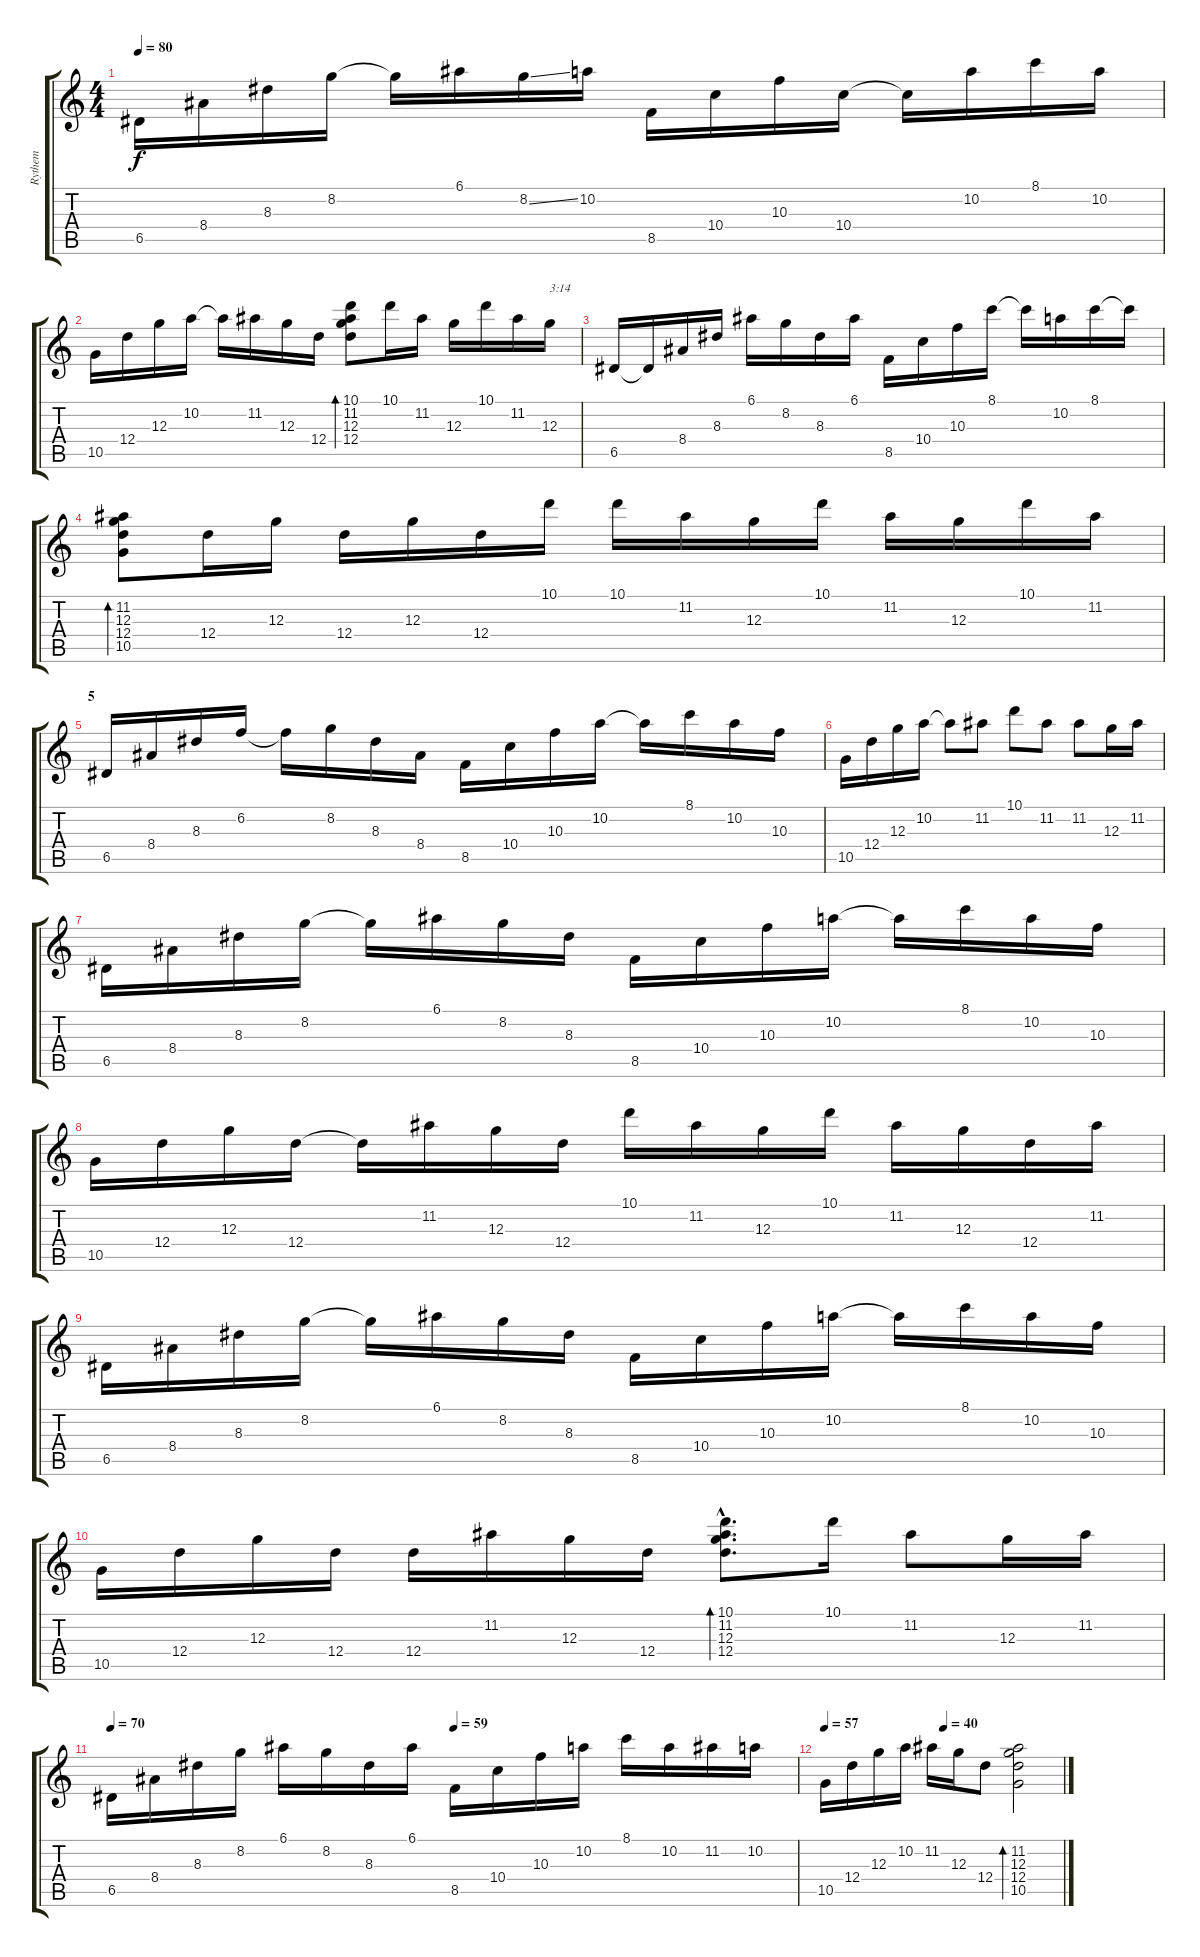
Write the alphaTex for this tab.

\track ("Rythem" "Rythem") {instrument acousticguitarnylon}
\staff {score tabs}
\tuning (E4 B3 G3 D3 A2 E2) {hide}
\ts (4 4)
\tempo 80
\clef g2
\ks c
6.5.16{dy f} 8.4.16 8.3.16 8.2.16 8.2{t}.16 6.1.16 8.2{ss}.16 10.2.16 8.5.16 10.4.16 10.3.16 10.4.16 10.4{t}.16 10.2.16 8.1.16 10.2.16 |
10.5.16 12.4.16 12.3.16 10.2.16 10.2{t}.16 11.2.16 12.3.16 12.4.16 (10.1 11.2 12.3 12.4).8{bd 120} 10.1.16 11.2.16 12.3.16 10.1.16 11.2.16 12.3.16{txt "3:14"} |
6.5.16 6.5{t}.16 8.4.16 8.3.16 6.1.16 8.2.16 8.3.16 6.1.16 8.5.16 10.4.16 10.3.16 8.1.16 8.1{t}.16 10.2.16 8.1.16 8.1{t}.16 |
(11.2 12.3 12.4 10.5).8{bd 120} 12.4.16 12.3.16 12.4.16 12.3.16 12.4.16 10.1.16 10.1.16 11.2.16 12.3.16 10.1.16 11.2.16 12.3.16 10.1.16 11.2.16 |
\section ("" "5")
6.5.16 8.4.16 8.3.16 6.2.16 6.2{t}.16 8.2.16 8.3.16 8.4.16 8.5.16 10.4.16 10.3.16 10.2.16 10.2{t}.16 8.1.16 10.2.16 10.3.16 |
10.5.16 12.4.16 12.3.16 10.2.16 10.2{t}.8 11.2.8 10.1.8 11.2.8 11.2.8 12.3.16 11.2.16 |
6.5.16 8.4.16 8.3.16 8.2.16 8.2{t}.16 6.1.16 8.2.16 8.3.16 8.5.16 10.4.16 10.3.16 10.2.16 10.2{t}.16 8.1.16 10.2.16 10.3.16 |
10.5.16 12.4.16 12.3.16 12.4.16 12.4{t}.16 11.2.16 12.3.16 12.4.16 10.1.16 11.2.16 12.3.16 10.1.16 11.2.16 12.3.16 12.4.16 11.2.16 |
6.5.16 8.4.16 8.3.16 8.2.16 8.2{t}.16 6.1.16 8.2.16 8.3.16 8.5.16 10.4.16 10.3.16 10.2.16 10.2{t}.16 8.1.16 10.2.16 10.3.16 |
10.5.16 12.4.16 12.3.16 12.4.16 12.4.16 11.2.16 12.3.16 12.4.16 (10.1{hac} 11.2{hac} 12.3{hac} 12.4{hac}).8{d bd 120} 10.1.16 11.2.8 12.3.16 11.2.16 |
\tempo 70
\tempo (59 0.5)
6.5.16 8.4.16 8.3.16 8.2.16 6.1.16 8.2.16 8.3.16 6.1.16 8.5.16 10.4.16 10.3.16 10.2.16 8.1.16 10.2.16 11.2.16 10.2.16 |
\tempo 57
\tempo (40 0.5)
10.5.16 12.4.16 12.3.16 10.2.16 11.2.16 12.3.16 12.4.8 (11.2 12.3 12.4 10.5).2{bd 240}
